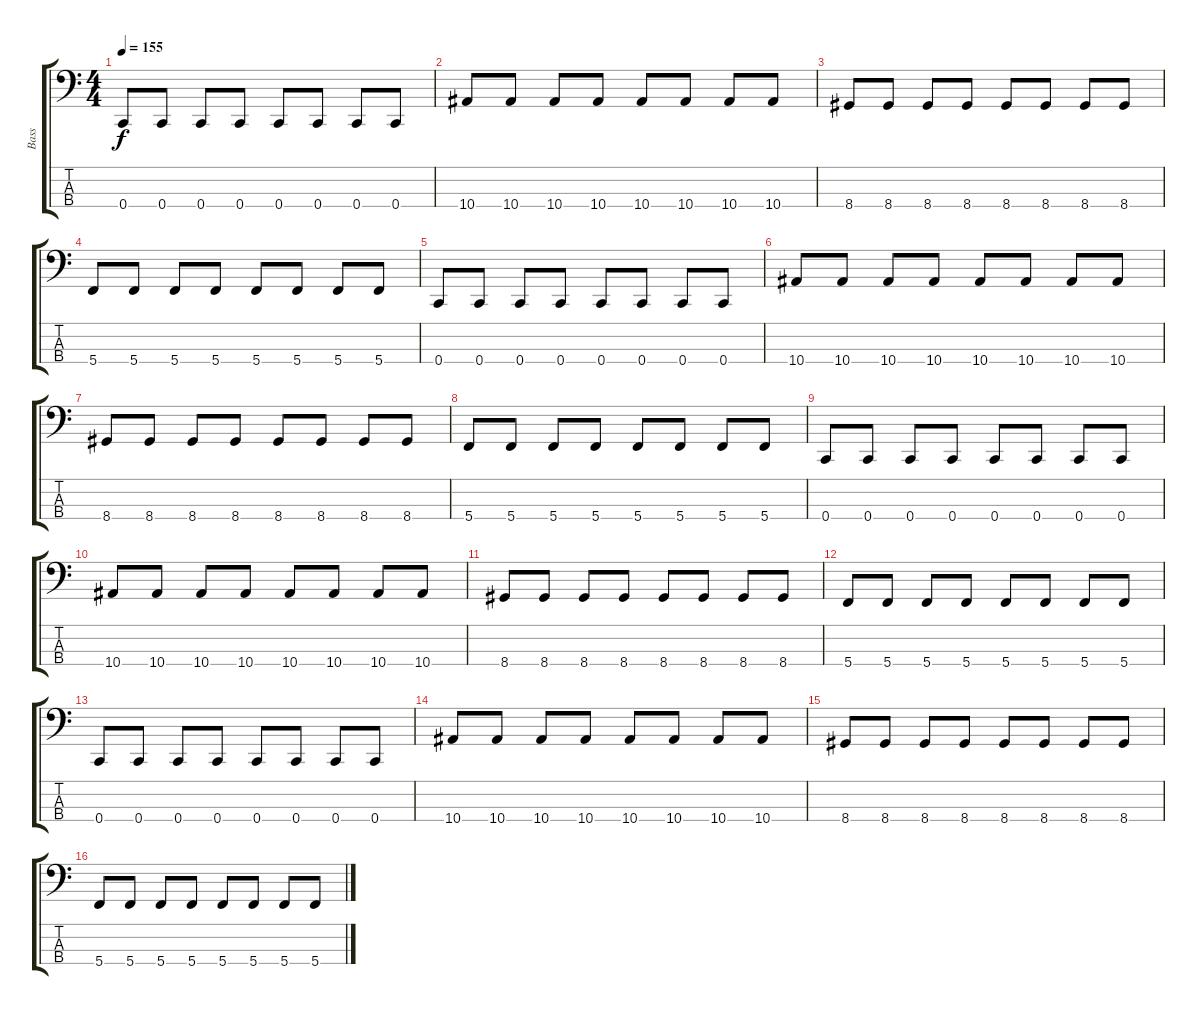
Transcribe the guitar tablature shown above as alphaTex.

\track ("Bass" "Bass") {instrument electricbassfinger}
\staff {score tabs}
\tuning (F2 C2 G1 C1) {hide}
\ts (4 4)
\tempo 155
\clef f4
\ks c
0.4.8{dy f} 0.4.8 0.4.8 0.4.8 0.4.8 0.4.8 0.4.8 0.4.8 |
10.4.8 10.4.8 10.4.8 10.4.8 10.4.8 10.4.8 10.4.8 10.4.8 |
8.4.8 8.4.8 8.4.8 8.4.8 8.4.8 8.4.8 8.4.8 8.4.8 |
5.4.8 5.4.8 5.4.8 5.4.8 5.4.8 5.4.8 5.4.8 5.4.8 |
0.4.8 0.4.8 0.4.8 0.4.8 0.4.8 0.4.8 0.4.8 0.4.8 |
10.4.8 10.4.8 10.4.8 10.4.8 10.4.8 10.4.8 10.4.8 10.4.8 |
8.4.8 8.4.8 8.4.8 8.4.8 8.4.8 8.4.8 8.4.8 8.4.8 |
5.4.8 5.4.8 5.4.8 5.4.8 5.4.8 5.4.8 5.4.8 5.4.8 |
0.4.8 0.4.8 0.4.8 0.4.8 0.4.8 0.4.8 0.4.8 0.4.8 |
10.4.8 10.4.8 10.4.8 10.4.8 10.4.8 10.4.8 10.4.8 10.4.8 |
8.4.8 8.4.8 8.4.8 8.4.8 8.4.8 8.4.8 8.4.8 8.4.8 |
5.4.8 5.4.8 5.4.8 5.4.8 5.4.8 5.4.8 5.4.8 5.4.8 |
0.4.8 0.4.8 0.4.8 0.4.8 0.4.8 0.4.8 0.4.8 0.4.8 |
10.4.8 10.4.8 10.4.8 10.4.8 10.4.8 10.4.8 10.4.8 10.4.8 |
8.4.8 8.4.8 8.4.8 8.4.8 8.4.8 8.4.8 8.4.8 8.4.8 |
5.4.8 5.4.8 5.4.8 5.4.8 5.4.8 5.4.8 5.4.8 5.4.8
